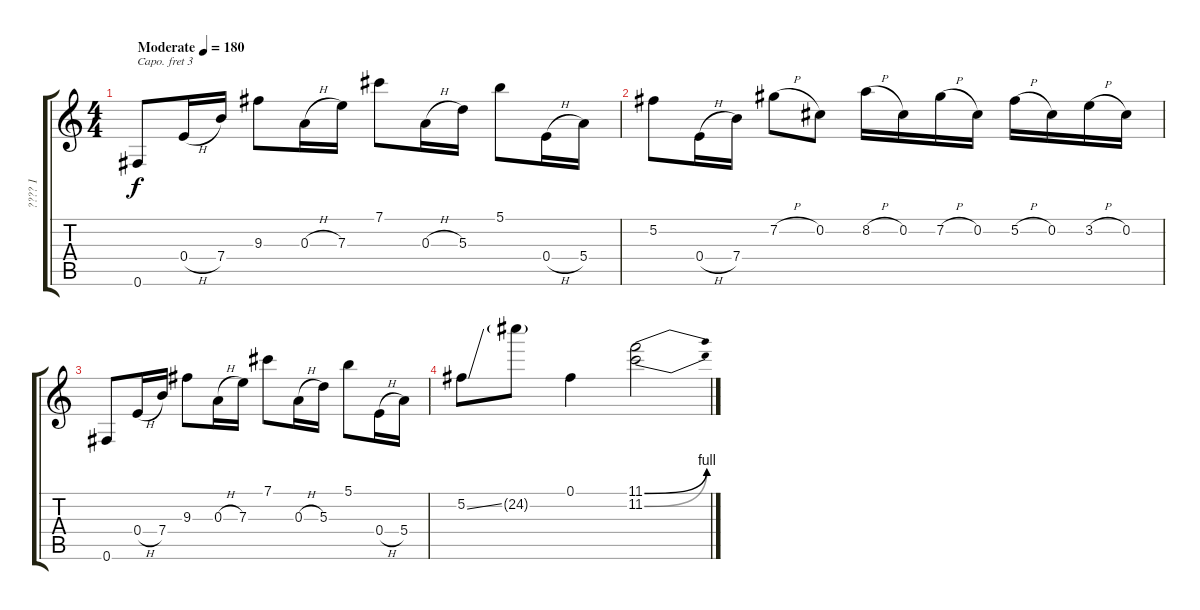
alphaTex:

\track ("???? 1" "???? 1") {instrument acousticguitarsteel}
\staff {score tabs}
\capo 3
\tuning (Eb4 Bb3 Gb3 Db3 Ab2 Eb2) {hide}
\ts (4 4)
\tempo (180 "Moderate")
\clef g2
\ks c
0.6.8{dy f instrument acousticguitarsteel} 0.4{h}.16 7.4.16 9.3.8 0.3{h}.16 7.3.16 7.1.8 0.3{h}.16 5.3.16 5.1.8 0.4{h}.16 5.4.16 |
5.2.8 0.4{h}.16 7.4.16 7.2{h}.8 0.2.8 8.2{h}.16 0.2.16 7.2{h}.16 0.2.16 5.2{h}.16 0.2.16 3.2{h}.16 0.2.16 |
0.6.8 0.4{h}.16 7.4.16 9.3.8 0.3{h}.16 7.3.16 7.1.8 0.3{h}.16 5.3.16 5.1.8 0.4{h}.16 5.4.16 |
5.2{ss}.8 24.2{g}.8 0.1.4 (11.1{be (bend 0 0 60 4)} 11.2{be (bend 0 0 60 4)}).2
